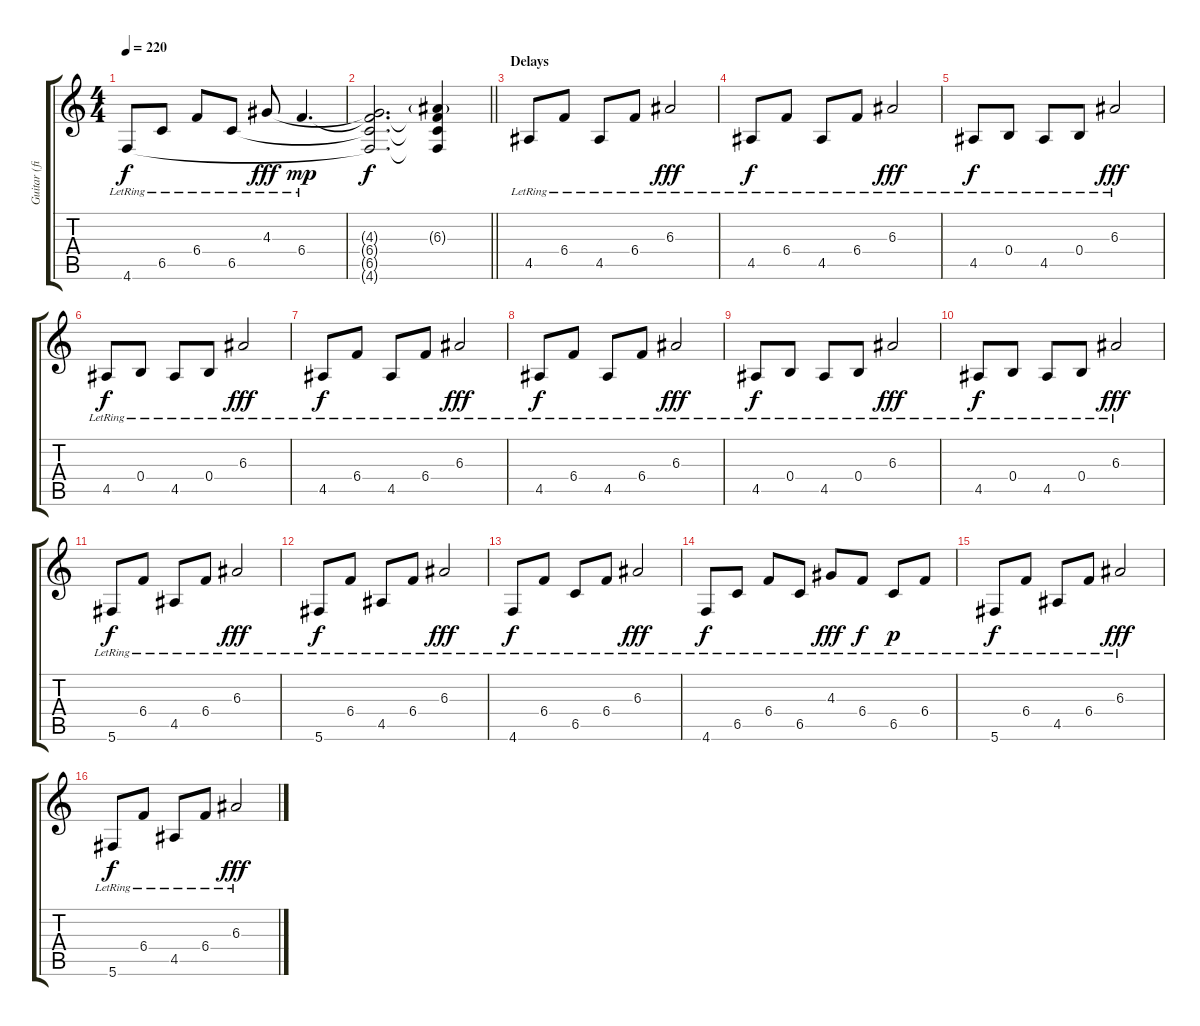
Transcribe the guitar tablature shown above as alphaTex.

\track ("Guitar (fingers)" "Guitar (fi") {instrument electricguitarclean}
\staff {score tabs}
\tuning (Db4 Ab3 E3 B2 Gb2 Db2) {hide}
\ts (4 4)
\tempo 220
\clef g2
\ks c
4.6{lr}.8{dy f} 6.5{lr}.8 6.4{lr}.8 6.5{lr}.8 4.3{lr}.8{dy fff} 6.4{lr}.4{d dy mp} |
\barLineRight lightlight
(4.3{t} 6.4{t} 6.5{t} 4.6{t}).2{d dy f} (6.3{g} 6.4{t} 6.5{t} 4.6{t}).4 |
\section ("" "Delays")
4.5{lr}.8 6.4{lr}.8 4.5{lr}.8 6.4{lr}.8 6.3{lr}.2{dy fff} |
4.5{lr}.8{dy f} 6.4{lr}.8 4.5{lr}.8 6.4{lr}.8 6.3{lr}.2{dy fff} |
4.5{lr}.8{dy f} 0.4{lr}.8 4.5{lr}.8 0.4{lr}.8 6.3{lr}.2{dy fff} |
4.5{lr}.8{dy f} 0.4{lr}.8 4.5{lr}.8 0.4{lr}.8 6.3{lr}.2{dy fff} |
4.5{lr}.8{dy f} 6.4{lr}.8 4.5{lr}.8 6.4{lr}.8 6.3{lr}.2{dy fff} |
4.5{lr}.8{dy f} 6.4{lr}.8 4.5{lr}.8 6.4{lr}.8 6.3{lr}.2{dy fff} |
4.5{lr}.8{dy f} 0.4{lr}.8 4.5{lr}.8 0.4{lr}.8 6.3{lr}.2{dy fff} |
4.5{lr}.8{dy f} 0.4{lr}.8 4.5{lr}.8 0.4{lr}.8 6.3{lr}.2{dy fff} |
5.6{lr}.8{dy f} 6.4{lr}.8 4.5{lr}.8 6.4{lr}.8 6.3{lr}.2{dy fff} |
5.6{lr}.8{dy f} 6.4{lr}.8 4.5{lr}.8 6.4{lr}.8 6.3{lr}.2{dy fff} |
4.6{lr}.8{dy f} 6.4{lr}.8 6.5{lr}.8 6.4{lr}.8 6.3{lr}.2{dy fff} |
4.6{lr}.8{dy f} 6.5{lr}.8 6.4{lr}.8 6.5{lr}.8 4.3{lr}.8{dy fff} 6.4{lr}.8{dy f} 6.5{lr}.8{dy p} 6.4{lr}.8 |
5.6{lr}.8{dy f} 6.4{lr}.8 4.5{lr}.8 6.4{lr}.8 6.3{lr}.2{dy fff} |
5.6{lr}.8{dy f} 6.4{lr}.8 4.5{lr}.8 6.4{lr}.8 6.3{lr}.2{dy fff}
